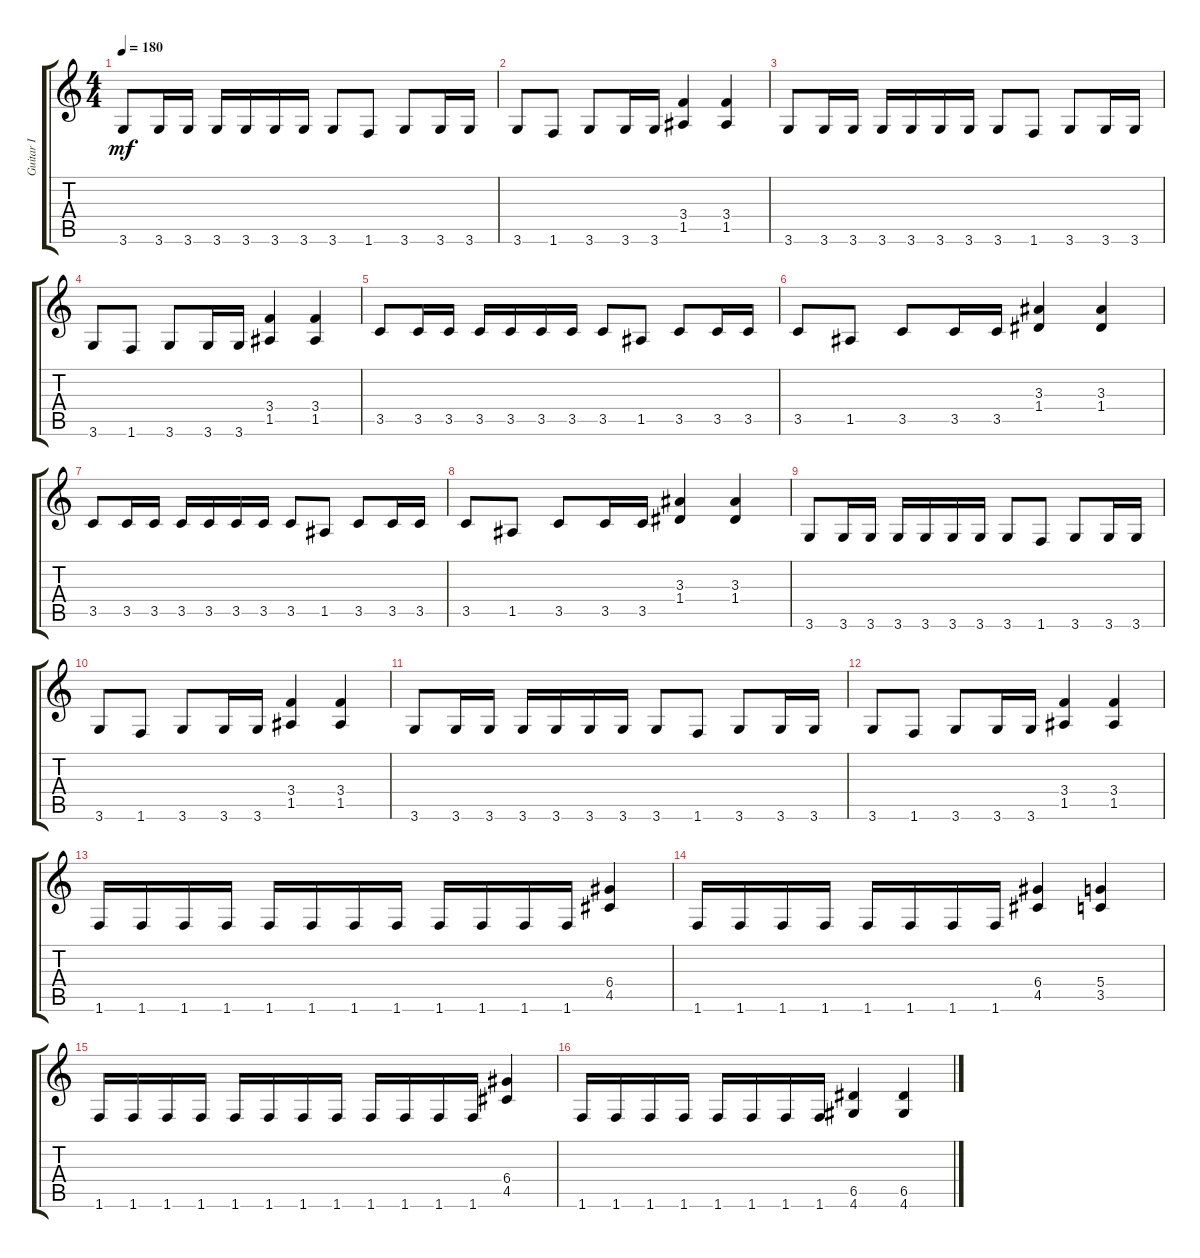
\track ("Guitar I" "Guitar I") {instrument distortionguitar}
\staff {score tabs}
\tuning (E4 B3 G3 D3 A2 E2) {hide}
\ts (4 4)
\tempo 180
\clef g2
\ks c
3.6.8{dy mf} 3.6.16 3.6.16 3.6.16 3.6.16 3.6.16 3.6.16 3.6.8 1.6.8 3.6.8 3.6.16 3.6.16 |
3.6.8 1.6.8 3.6.8 3.6.16 3.6.16 (3.4 1.5).4 (3.4 1.5).4 |
3.6.8 3.6.16 3.6.16 3.6.16 3.6.16 3.6.16 3.6.16 3.6.8 1.6.8 3.6.8 3.6.16 3.6.16 |
3.6.8 1.6.8 3.6.8 3.6.16 3.6.16 (3.4 1.5).4 (3.4 1.5).4 |
3.5.8 3.5.16 3.5.16 3.5.16 3.5.16 3.5.16 3.5.16 3.5.8 1.5.8 3.5.8 3.5.16 3.5.16 |
3.5.8 1.5.8 3.5.8 3.5.16 3.5.16 (3.3 1.4).4 (3.3 1.4).4 |
3.5.8 3.5.16 3.5.16 3.5.16 3.5.16 3.5.16 3.5.16 3.5.8 1.5.8 3.5.8 3.5.16 3.5.16 |
3.5.8 1.5.8 3.5.8 3.5.16 3.5.16 (3.3 1.4).4 (3.3 1.4).4 |
3.6.8 3.6.16 3.6.16 3.6.16 3.6.16 3.6.16 3.6.16 3.6.8 1.6.8 3.6.8 3.6.16 3.6.16 |
3.6.8 1.6.8 3.6.8 3.6.16 3.6.16 (3.4 1.5).4 (3.4 1.5).4 |
3.6.8 3.6.16 3.6.16 3.6.16 3.6.16 3.6.16 3.6.16 3.6.8 1.6.8 3.6.8 3.6.16 3.6.16 |
3.6.8 1.6.8 3.6.8 3.6.16 3.6.16 (3.4 1.5).4 (3.4 1.5).4 |
1.6.16 1.6.16 1.6.16 1.6.16 1.6.16 1.6.16 1.6.16 1.6.16 1.6.16 1.6.16 1.6.16 1.6.16 (6.4 4.5).4 |
1.6.16 1.6.16 1.6.16 1.6.16 1.6.16 1.6.16 1.6.16 1.6.16 (6.4 4.5).4 (5.4 3.5).4 |
1.6.16 1.6.16 1.6.16 1.6.16 1.6.16 1.6.16 1.6.16 1.6.16 1.6.16 1.6.16 1.6.16 1.6.16 (6.4 4.5).4 |
1.6.16 1.6.16 1.6.16 1.6.16 1.6.16 1.6.16 1.6.16 1.6.16 (6.5 4.6).4 (6.5 4.6).4
